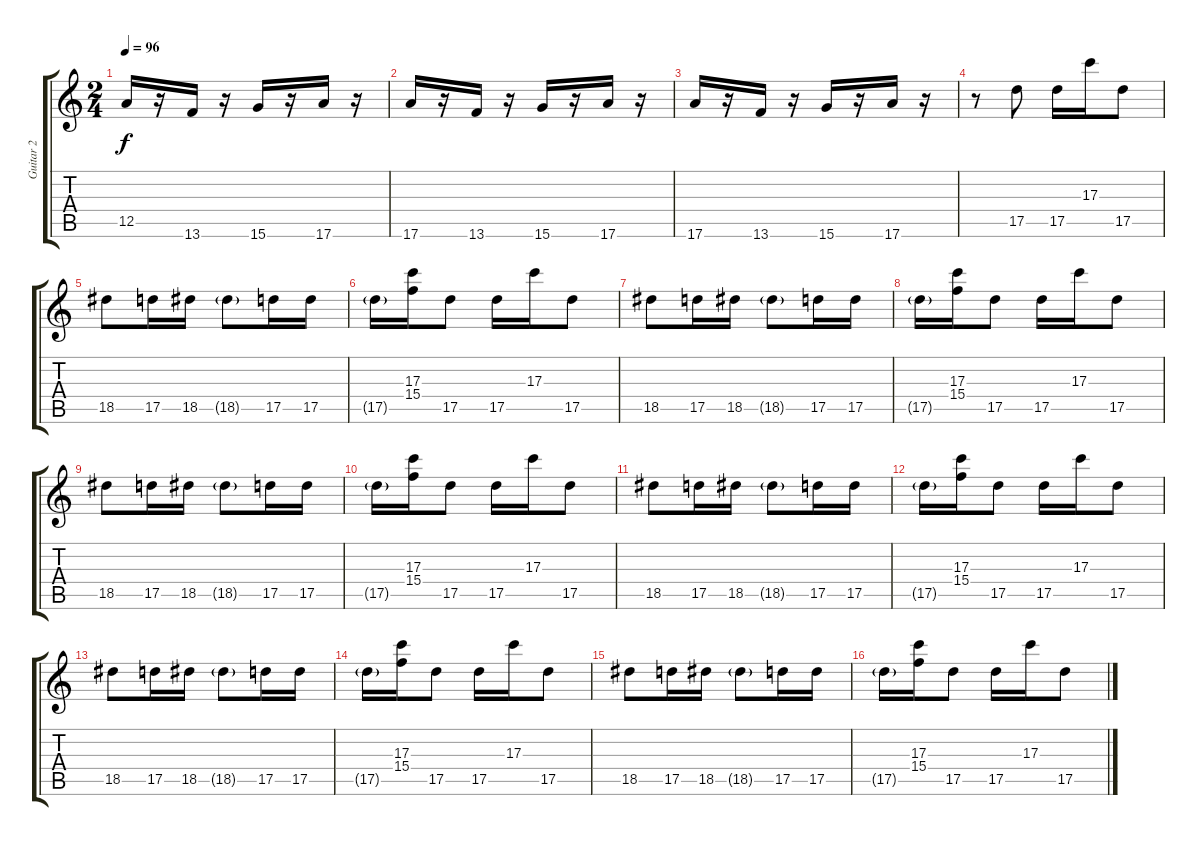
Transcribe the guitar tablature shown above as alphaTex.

\track ("Guitar 2" "Guitar 2") {instrument electricguitarclean}
\staff {score tabs}
\tuning (E4 B3 G3 D3 A2 E2) {hide}
\ts (2 4)
\tempo 96
\clef g2
\ks c
12.5.16{dy f} r.16 13.6.16 r.16 15.6.16 r.16 17.6.16 r.16 |
17.6.16 r.16 13.6.16 r.16 15.6.16 r.16 17.6.16 r.16 |
17.6.16 r.16 13.6.16 r.16 15.6.16 r.16 17.6.16 r.16 |
r.8 17.5.8 17.5.16 17.3.16 17.5.8 |
18.5.8 17.5.16 18.5.16 18.5{g}.8 17.5.16 17.5.16 |
17.5{g}.16 (17.3 15.4).16 17.5.8 17.5.16 17.3.16 17.5.8 |
18.5.8 17.5.16 18.5.16 18.5{g}.8 17.5.16 17.5.16 |
17.5{g}.16 (17.3 15.4).16 17.5.8 17.5.16 17.3.16 17.5.8 |
18.5.8 17.5.16 18.5.16 18.5{g}.8 17.5.16 17.5.16 |
17.5{g}.16 (17.3 15.4).16 17.5.8 17.5.16 17.3.16 17.5.8 |
18.5.8 17.5.16 18.5.16 18.5{g}.8 17.5.16 17.5.16 |
17.5{g}.16 (17.3 15.4).16 17.5.8 17.5.16 17.3.16 17.5.8 |
18.5.8 17.5.16 18.5.16 18.5{g}.8 17.5.16 17.5.16 |
17.5{g}.16 (17.3 15.4).16 17.5.8 17.5.16 17.3.16 17.5.8 |
18.5.8 17.5.16 18.5.16 18.5{g}.8 17.5.16 17.5.16 |
17.5{g}.16 (17.3 15.4).16 17.5.8 17.5.16 17.3.16 17.5.8
